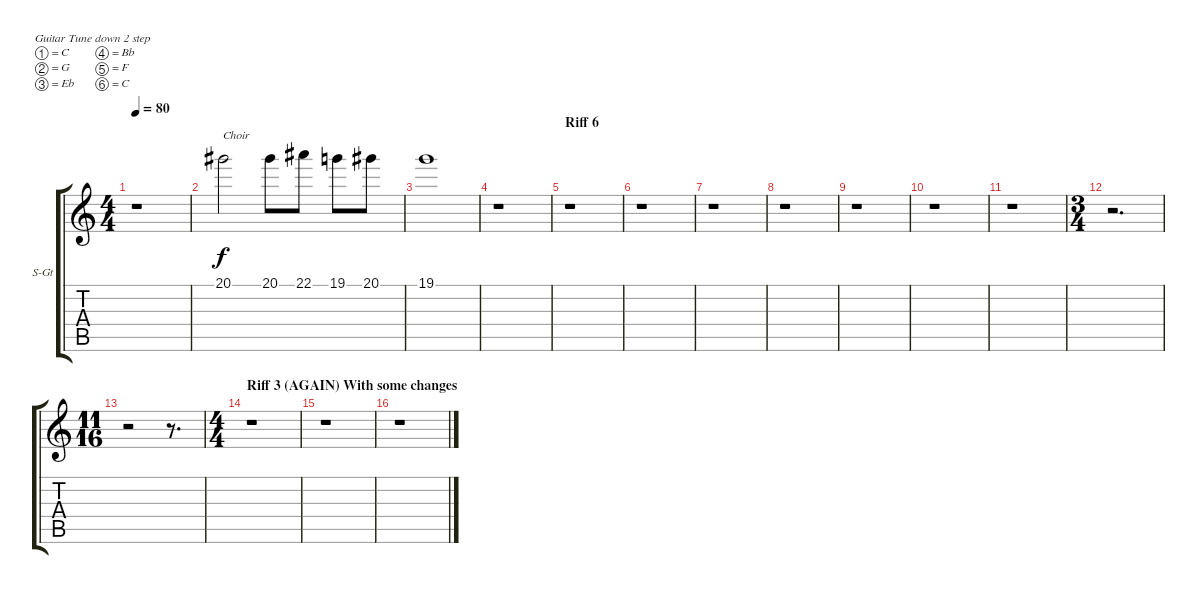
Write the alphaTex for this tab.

\bracketExtendMode groupsimilarinstruments
\firstSystemTrackNameOrientation horizontal
\otherSystemsTrackNameOrientation horizontal
\track ("Organ" "S-Gt") {instrument choiraahs}
\staff {score tabs}
\tuning (C4 G3 Eb3 Bb2 F2 C2)
\displaytranspose 12
\ts (4 4)
\tempo 80
\clef g2
\ks c
r.1{dy f} |
20.1.2{txt "Choir"} 20.1.8 22.1.8 19.1.8 20.1.8 |
19.1.1 |
r.1 |
\section ("" "Riff 6")
r.1 |
r.1 |
r.1 |
r.1 |
r.1 |
r.1 |
r.1 |
\ts (3 4)
r.2{d} |
\ts (11 16)
r.2 r.8{d} |
\ts (4 4)
\section ("" "Riff 3 (AGAIN) With some changes")
r.1 |
r.1 |
r.1
